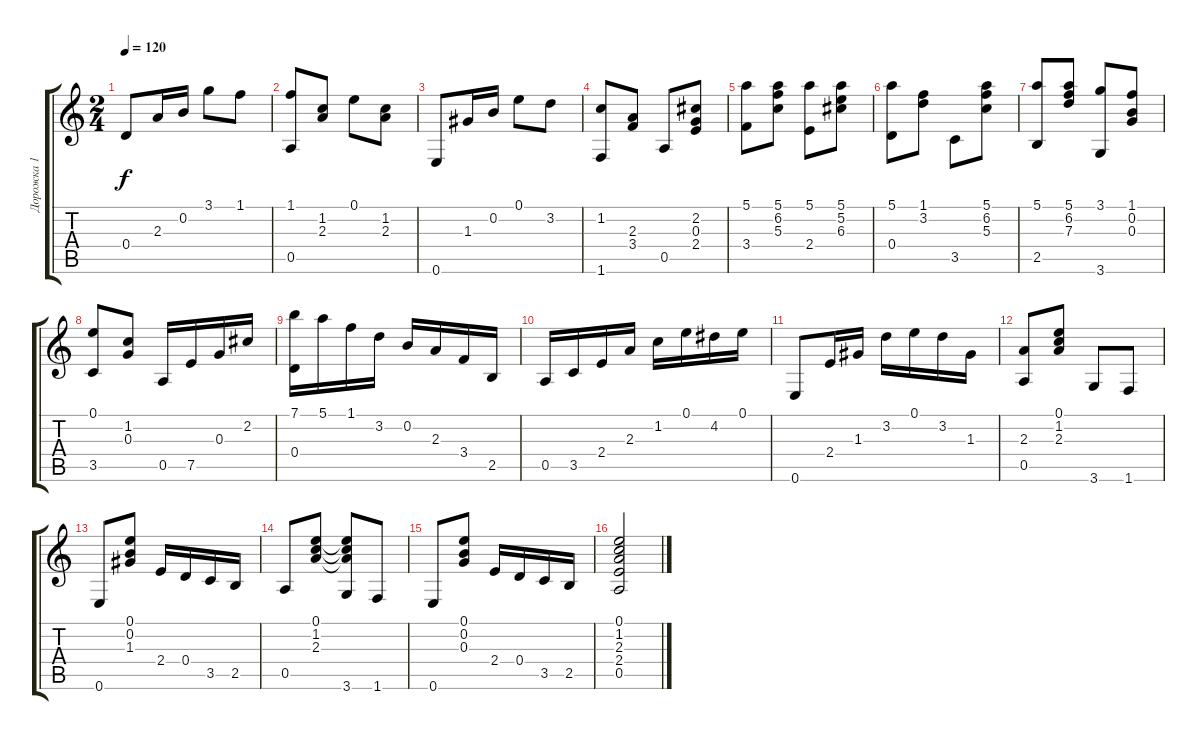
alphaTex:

\track ("Дорожка 1" "Дорожка 1") {instrument acousticguitarsteel}
\staff {score tabs}
\tuning (E4 B3 G3 D3 A2 E2) {hide}
\ts (2 4)
\tempo 120
\clef g2
\ks c
0.4.8{dy f} 2.3.16 0.2.16 3.1.8 1.1.8 |
(1.1 0.5).8 (1.2 2.3).8 0.1.8 (1.2 2.3).8 |
0.6.8 1.3.16 0.2.16 0.1.8 3.2.8 |
(1.2 1.6).8 (2.3 3.4).8 0.5.8 (2.2 0.3 2.4).8 |
(5.1 3.4).8 (5.1 6.2 5.3).8 (5.1 2.4).8 (5.1 5.2 6.3).8 |
(5.1 0.4).8 (1.1 3.2).8 3.5.8 (5.1 6.2 5.3).8 |
(5.1 2.5).8 (5.1 6.2 7.3).8 (3.1 3.6).8 (1.1 0.2 0.3).8 |
(0.1 3.5).8 (1.2 0.3).8 0.5.16 7.5.16 0.3.16 2.2.16 |
(7.1 0.4).16 5.1.16 1.1.16 3.2.16 0.2.16 2.3.16 3.4.16 2.5.16 |
0.5.16 3.5.16 2.4.16 2.3.16 1.2.16 0.1.16 4.2.16 0.1.16 |
0.6.8 2.4.16 1.3.16 3.2.16 0.1.16 3.2.16 1.3.16 |
(2.3 0.5).8 (0.1 1.2 2.3).8 3.6.8 1.6.8 |
0.6.8 (0.1 0.2 1.3).8 2.4.16 0.4.16 3.5.16 2.5.16 |
0.5.8 (0.1 1.2 2.3).8 (0.1{t} 1.2{t} 2.3{t} 3.6).8 1.6.8 |
0.6.8 (0.1 0.2 0.3).8 2.4.16 0.4.16 3.5.16 2.5.16 |
(0.1 1.2 2.3 2.4 0.5).2
